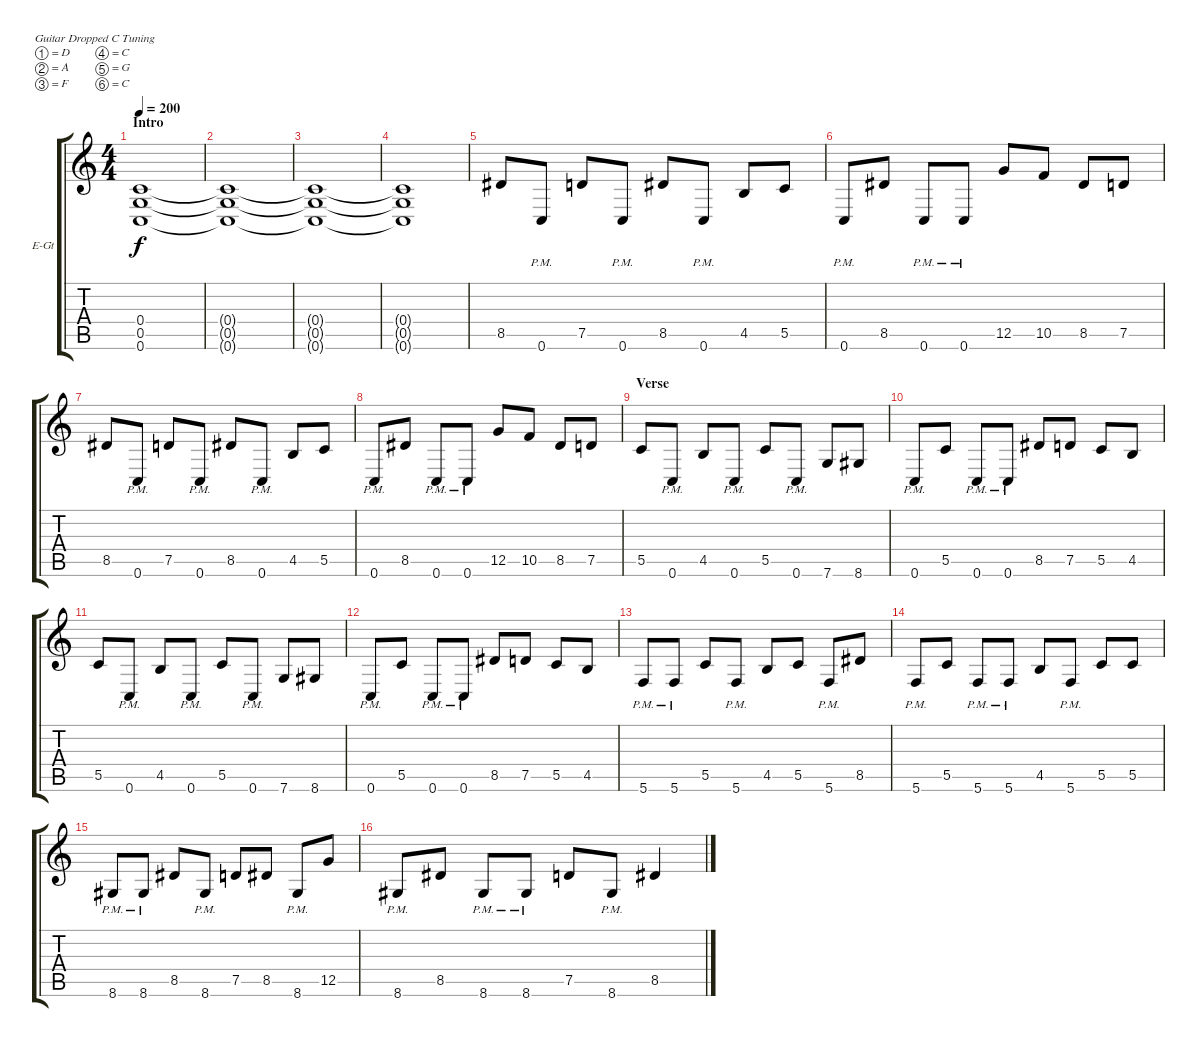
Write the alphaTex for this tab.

\defaultSystemsLayout 4
\bracketExtendMode groupsimilarinstruments
\firstSystemTrackNameOrientation horizontal
\otherSystemsTrackNameOrientation horizontal
\track ("Guitar 2" "E-Gt") {instrument distortionguitar}
\staff {score tabs}
\tuning (D4 A3 F3 C3 G2 C2)
\ts (4 4)
\section ("" "Intro")
\tempo 200
\clef g2
\ks c
(0.6 0.5 0.4).1{dy f instrument distortionguitar} |
(0.4{t} 0.5{t} 0.6{t}).1 |
(0.6{t} 0.5{t} 0.4{t}).1 |
(0.4{t} 0.5{t} 0.6{t}).1 |
8.5.8 0.6{pm}.8 7.5.8 0.6{pm}.8 8.5.8 0.6{pm}.8 4.5.8 5.5.8 |
0.6{pm}.8 8.5.8 0.6{pm}.8 0.6{pm}.8 12.5.8 10.5.8 8.5.8 7.5.8 |
8.5.8 0.6{pm}.8 7.5.8 0.6{pm}.8 8.5.8 0.6{pm}.8 4.5.8 5.5.8 |
0.6{pm}.8 8.5.8 0.6{pm}.8 0.6{pm}.8 12.5.8 10.5.8 8.5.8 7.5.8 |
\section ("" "Verse")
5.5.8 0.6{pm}.8 4.5.8 0.6{pm}.8 5.5.8 0.6{pm}.8 7.6.8 8.6.8 |
0.6{pm}.8 5.5.8 0.6{pm}.8 0.6{pm}.8 8.5.8 7.5.8 5.5.8 4.5.8 |
5.5.8 0.6{pm}.8 4.5.8 0.6{pm}.8 5.5.8 0.6{pm}.8 7.6.8 8.6.8 |
0.6{pm}.8 5.5.8 0.6{pm}.8 0.6{pm}.8 8.5.8 7.5.8 5.5.8 4.5.8 |
5.6{pm}.8 5.6{pm}.8 5.5.8 5.6{pm}.8 4.5.8 5.5.8 5.6{pm}.8 8.5.8 |
5.6{pm}.8 5.5.8 5.6{pm}.8 5.6{pm}.8 4.5.8 5.6{pm}.8 5.5.8 5.5.8 |
8.6{pm}.8 8.6{pm}.8 8.5.8 8.6{pm}.8 7.5.8 8.5.8 8.6{pm}.8 12.5.8 |
8.6{pm}.8 8.5.8 8.6{pm}.8 8.6{pm}.8 7.5.8 8.6{pm}.8 8.5.4
